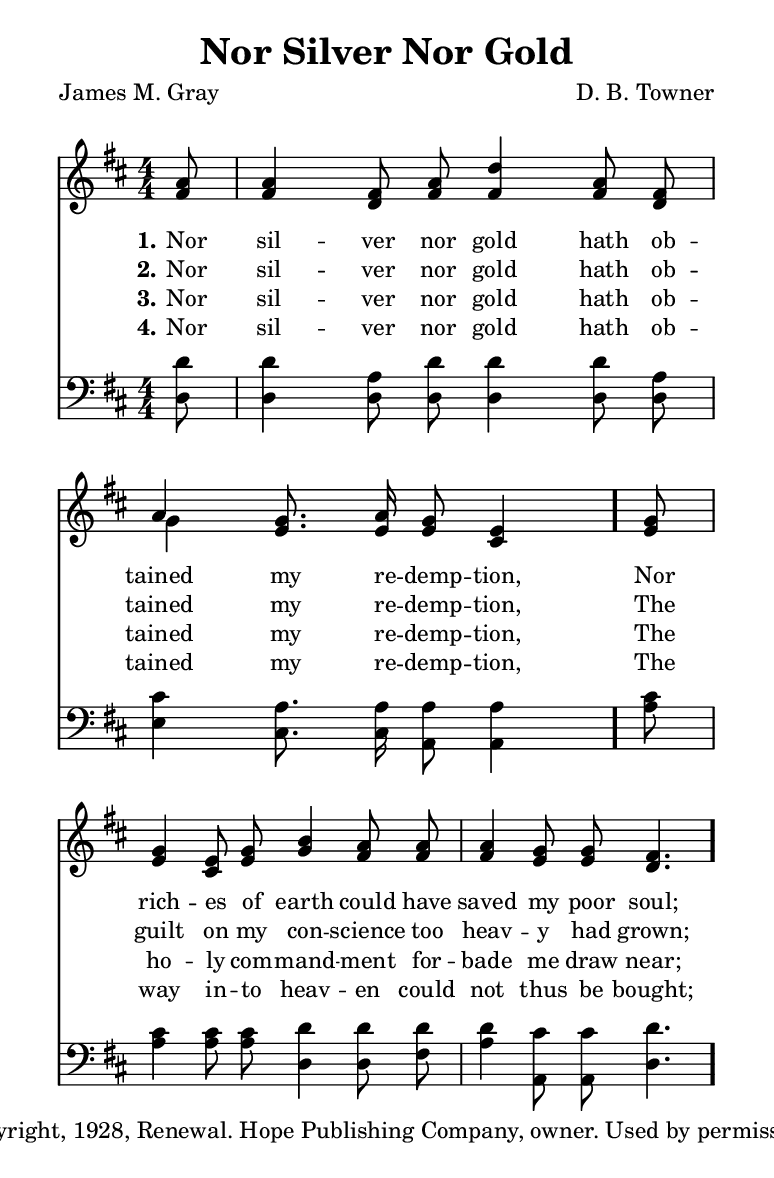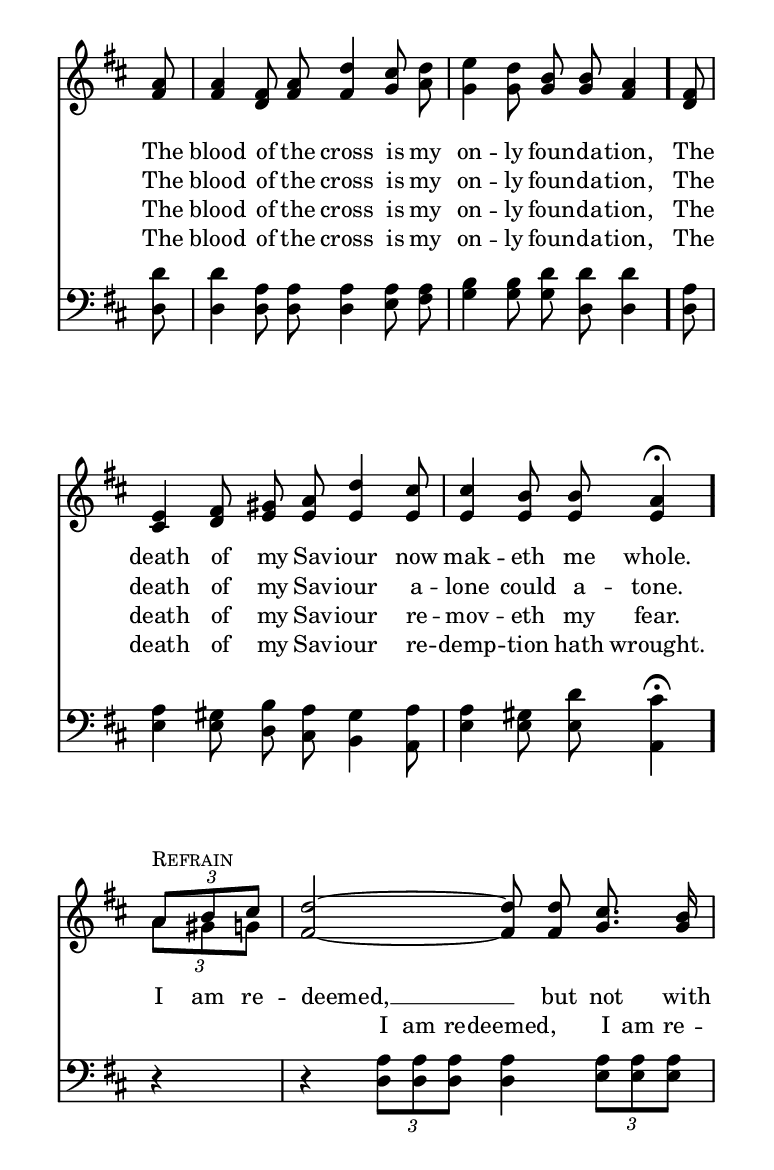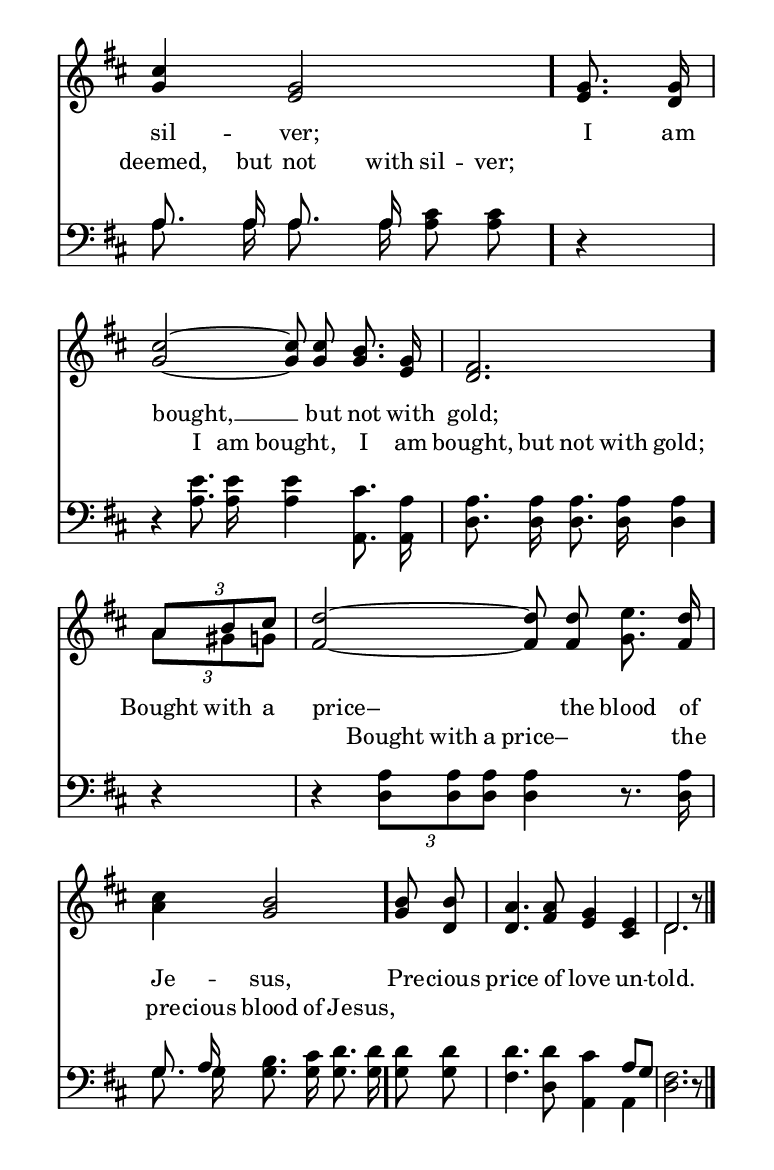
\include "common/global.ily"
\paper {
  \include "common/paper.ily"
  ragged-last-bottom = ##t
  page-count = #(cond (is-eogsized 2) (#t #f))
  system-count = #(cond (is-eogsized 6) (#t #f)) % original has 7
  systems-per-page = #(cond (is-eogsized 4) (#t #f))
}

\header{
  hymnnumber = "177"
  title = "Nor Silver Nor Gold"
  tunename = ""
  meter = ""
  poet = "James M. Gray"
  composer = "D. B. Towner"
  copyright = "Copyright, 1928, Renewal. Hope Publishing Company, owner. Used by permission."
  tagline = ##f
}

ta = { \tempo 4=80 }
tb = { \tempo 4=40 }

global = {
  \include "common/overrides.ily"
  \override Staff.TimeSignature.style = #'numbered
  \time 4/4
  \override Score.MetronomeMark.transparent = ##t % hide all fermata changes too
  \ta
  \key d \major
  \partial 8
  \autoBeamOff
}

patternA = { c8 | c4 c8 c c4 c8 c | c4 c8. c16 c8 c4 }
patternB = { c8 | c4 c8 c c4 c8 c | c4 c8 c c4. }
patternC = { c8 | c4 c8 c c4 c8 c | c4 c8 c c c4 }
patternD = { c8 | c4 c8 c c c4 c8 | c4 c8 c c4 }

notesSoprano = {
\global
\relative c'' {

  a8 | a4 fis8 a d4 a8 fis | a4 g8. a16 g8 e4
  g8 | g4 e8 g b4 a8 a | a4 g8 g fis4.
  a8 | a4 fis8 a d4 cis8 d | e4 d8 b b a4
  fis8 | e4 fis8 gis a d4 cis8 | cis4 b8 b \tb a4 \fermata \ta

  << s^\markup { \small \caps "Refrain" }
  { \tuplet 3/2 { a8[ b cis] } | d2 ~ d8 d8 cis8. b16 | cis4 g2 } >>
  g8. g16 | cis2 ~ cis8 cis8 b8. g16 | fis2.
  \tuplet 3/2 { a8[ b cis] } | d2 ~ d8 d8 e8. d16 | cis4 b2
  b8 b | a4. a8 g4 e | d2. r8

  \bar "|."

}
}

notesAlto = {
\global
\relative e' {

  \changePitch \patternA { fis | fis d fis fis fis d | g e e e cis }
  \changePitch \patternB { e | e cis e g fis fis | fis e e d }
  \changePitch \patternC { fis | fis d fis fis g a | g g g g fis }
  \changePitch \patternD { d | cis d e e e e | e e e e }

  \tuplet 3/2 { a8[ gis g] } | fis2 ~ fis8 fis8 g8. g16 | g4 e2
  e8. d16 | g2 ~ g8 g8 g8. e16 | d2.
  \tuplet 3/2 { a'8[ gis g] } | fis2 ~ fis8 fis8 g8. fis16 | a4 g2
  g8 d | d4. fis8 e4 cis | d2. r8

}
}

notesTenor = {
\global
\relative a {

  \changePitch \patternA { d | d a d d d a | cis a a a a }
  \changePitch \patternB { cis | cis cis cis d d d | d cis cis d }
  \changePitch \patternC { d | d a a a a a | b b d d d }
  \changePitch \patternD { a | a gis b a gis a | a gis d' cis }

  r4 | r \tuplet 3/2 { a8[ a a] } a4 \tuplet 3/2 { a8[ a a] } | a8. a16 a8. a16 cis8 cis
  r4 | r4 e8. e16 e4 cis8. a16 | a8. a16 a8. a16 a4
  r4 | r \tuplet 3/2 { a8[ a a] } a4 r8. a16 | g8. a16 b8. cis16 d8. d16
  d8 d8 | d4. d8 cis4 a8[ g] | fis2. r8

}
}

notesBass = {
\global
\relative f {

  \changePitch \patternA { d | d d d d d d | e cis cis a a }
  \changePitch \patternB { a' | a a a d, d fis | a a, a d }
  \changePitch \patternC { d | d d d d e fis | g g g d d }
  \changePitch \patternD { d | e e d cis b a | e' e e a, \fermata }

  r4 | r \tuplet 3/2 { d8[ d d] } d4 \tuplet 3/2 { e8[ e e] } | a8. a16 a8. a16 a8 a
  r4 | r4 a8. a16 a4 a,8. a16 | d8. d16 d8. d16 d4
  r4 | r \tuplet 3/2 { d8[ d d] } d4 r8. d16 | g8. g16 g8. g16 g8. g16
  g8 g8 | fis4. d8 a4 a | d2. r8

}
}

Refrain = \lyricmode {

{ \mon } I am re -- { \moff } deemed, __ but not with sil -- ver; \bar "."
I am bought, __ but not with gold; \bar "."
{ \mon } Bought with a { \moff } price– the blood of Je -- sus, \bar "."
Pre -- cious price of love un -- told. \bar "."

}

wordsA = \lyricmode {
\set stanza = "1."

Nor sil -- ver nor gold hath ob -- tained my re -- demp -- tion, \bar "."
Nor rich -- es of earth could have saved my poor soul; \bar "."
The blood of the cross is my on -- ly foun -- da -- tion, \bar "."
The death of my Sav -- iour now mak -- eth me whole. \bar "."

}

wordsB = \lyricmode {
\set stanza = "2."

Nor sil -- ver nor gold hath ob -- tained my re -- demp -- tion,
The guilt on my con -- science too heav -- y had grown;
The blood of the cross is my on -- ly foun -- da -- tion,
The death of my Sav -- iour a -- lone could a -- tone.

\Refrain

}

wordsC = \lyricmode {
\set stanza = "3."

Nor sil -- ver nor gold hath ob -- tained my re -- demp -- tion,
The ho -- ly com -- mand -- ment for -- bade me draw near;
The blood of the cross is my on -- ly foun -- da -- tion,
The death of my Sav -- iour re -- mov -- eth my fear.

}

wordsD = \lyricmode {
\set stanza = "4."

Nor sil -- ver nor gold hath ob -- tained my re -- demp -- tion,
The way in -- to heav -- en could not thus be bought;
The blood of the cross is my on -- ly foun -- da -- tion,
The death of my Sav -- iour re -- demp -- tion hath wrought.

}

underWords = \lyricmode {

{ \repeat unfold 46 \skip 4 }
{ \mon } I am re -- deemed, I am re -- deemed, { \moff } but not with sil -- ver;
I am bought, I am bought, but not with gold;
{ \mon } Bought with a { \moff } price– the pre -- cious blood of Je -- sus,

}

\score {
  \context ChoirStaff <<
    \context Staff = upper <<
      \set Staff.autoBeaming = ##f
      \set ChoirStaff.systemStartDelimiter = #'SystemStartBar
      \set ChoirStaff.printPartCombineTexts = ##f
      \partcombine #'(2 . 9) \notesSoprano \notesAlto
      \context NullVoice = sopranos { \voiceOne << \notesSoprano >> }
      \context NullVoice = altos { \voiceTwo << \notesAlto >> }
      \context Lyrics = one   \lyricsto sopranos \wordsA
      \context Lyrics = two   \lyricsto sopranos \wordsB
      \context Lyrics = three \lyricsto sopranos \wordsC
      \context Lyrics = four  \lyricsto sopranos \wordsD
    >>
    \context Staff = men <<
      \set Staff.autoBeaming = ##f
      \clef bass
      \set ChoirStaff.printPartCombineTexts = ##f
      \partcombine #'(2 . 9) \notesTenor \notesBass
      \context NullVoice = tenors { \voiceOne << \notesTenor >> }
      \context NullVoice = basses { \voiceTwo << \notesBass >> }
    >>
    \context Lyrics = four \lyricsto tenors \underWords
  >>
  \layout {
    \include "common/layout.ily"
  }
  \midi{
    \include "common/midi.ily"
  }
}

\version "2.19.49"  % necessary for upgrading to future LilyPond versions.

% vi:set et ts=2 sw=2 ai nocindent syntax=lilypond:
